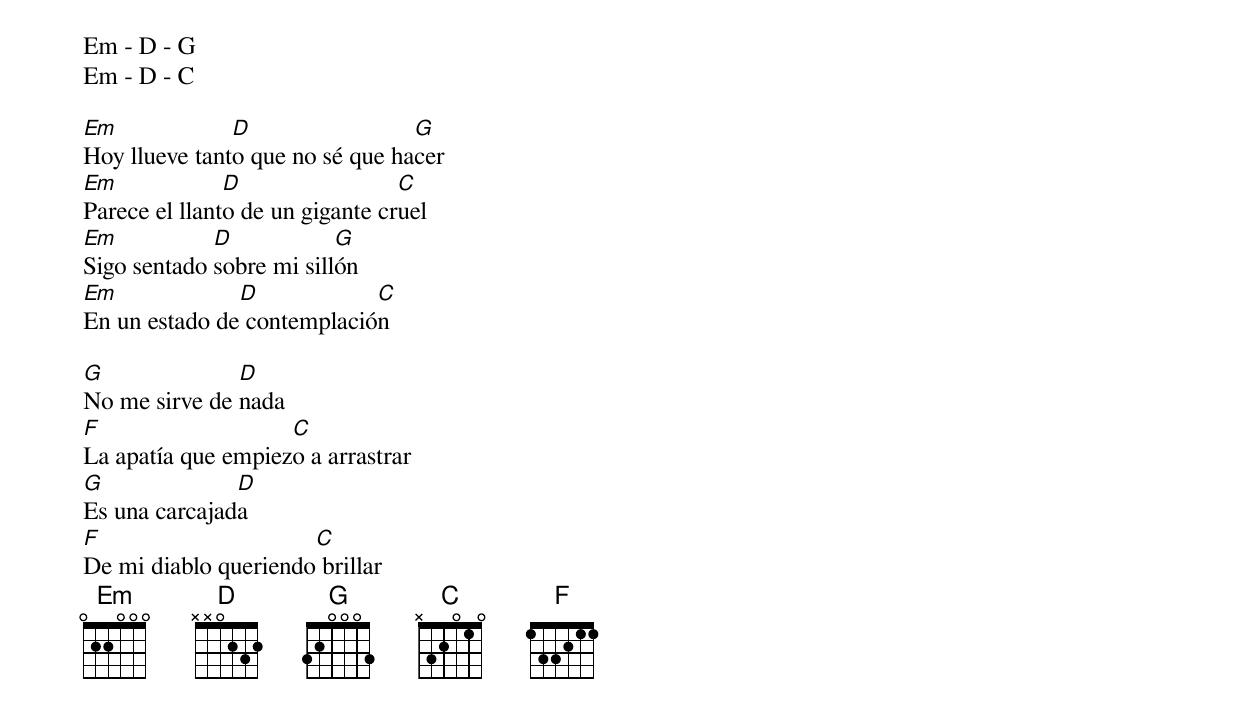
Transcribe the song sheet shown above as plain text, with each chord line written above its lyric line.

Em - D - G
Em - D - C

Em             D                 G
Hoy llueve tanto que no sé que hacer
Em             D                 C
Parece el llanto de un gigante cruel
Em           D            G
Sigo sentado sobre mi sillón
Em             D            C
En un estado de contemplación

G              D
No me sirve de nada
F                   C
La apatía que empiezo a arrastrar
G              D
Es una carcajada
F                     C
De mi diablo queriendo brillar
